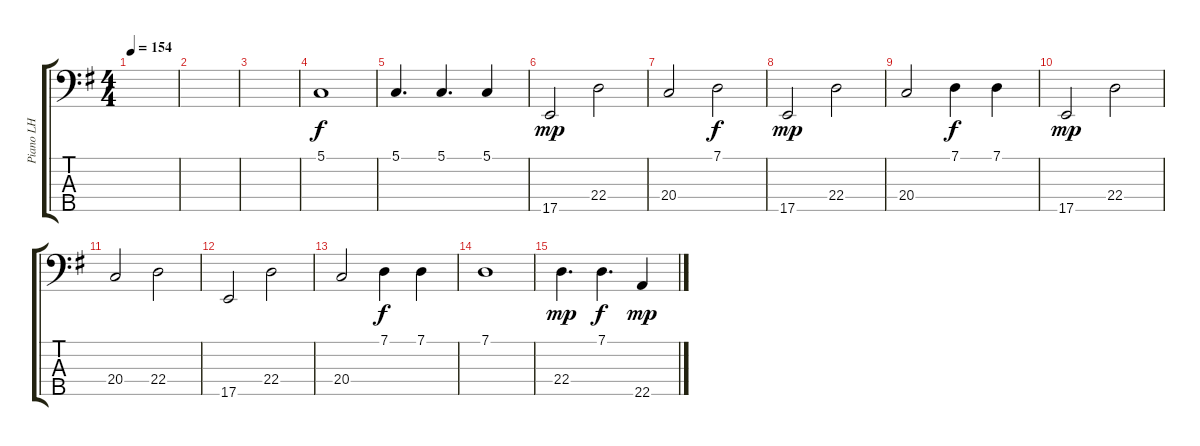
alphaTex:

\track ("Piano LH" "Piano LH") {instrument electricpiano2}
\staff {score tabs}
\tuning (G2 D2 A1 E1 B0) {hide}
\ts (4 4)
\tempo 154
\clef f4
\ks g
|
|
|
5.1.1 |
5.1.4{d} 5.1.4{d} 5.1.4 |
17.5.2{dy mp} 22.4.2 |
20.4.2 7.1.2{dy f} |
17.5.2{dy mp} 22.4.2 |
20.4.2 7.1.4{dy f} 7.1.4 |
17.5.2{dy mp} 22.4.2 |
20.4.2 22.4.2 |
17.5.2 22.4.2 |
20.4.2 7.1.4{dy f} 7.1.4 |
7.1.1 |
22.4.4{d dy mp} 7.1.4{d dy f} 22.5.4{dy mp}
